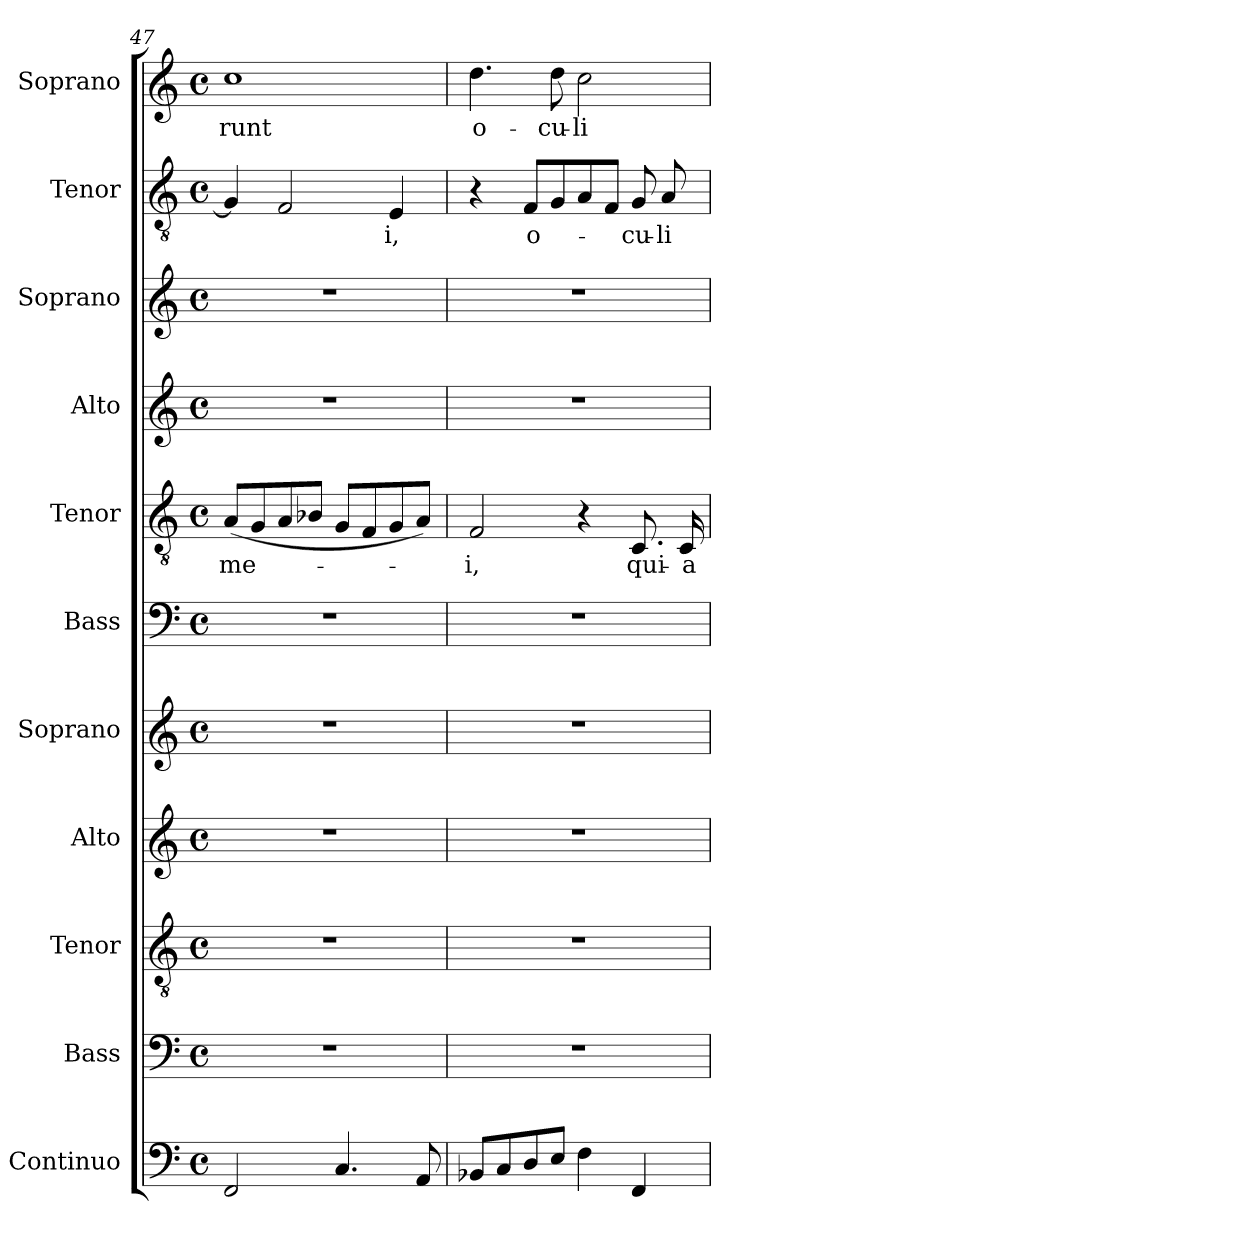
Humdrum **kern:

**kern	**kern	**kern	**kern	**kern	**kern	**kern	**text	**kern	**kern	**kern	**text	**kern	**text
*part11	*part10	*part9	*part8	*part7	*part6	*part5	*part5	*part4	*part3	*part2	*part2	*part1	*part1
*staff11	*staff10	*staff9	*staff8	*staff7	*staff6	*staff5	*staff5	*staff4	*staff3	*staff2	*staff2	*staff1	*staff1
*I"Continuo	*I"Bass	*I"Tenor	*I"Alto	*I"Soprano	*I"Bass	*I"Tenor	*	*I"Alto	*I"Soprano	*I"Tenor	*	*I"Soprano	*
*I'Cont.	*I'B.	*I'T.	*I'A.	*I'S.	*I'B.	*I'T.	*	*I'A.	*I'S.	*I'T.	*	*I'S.	*
*clefF4	*clefF4	*clefGv2	*clefG2	*clefG2	*clefF4	*clefGv2	*	*clefG2	*clefG2	*clefGv2	*	*clefG2	*
*	*	*ITrd7c12	*	*	*	*ITrd7c12	*	*	*	*ITrd7c12	*	*	*
*k[]	*k[]	*k[]	*k[]	*k[]	*k[]	*k[]	*	*k[]	*k[]	*k[]	*	*k[]	*
*C:	*C:	*C:	*C:	*C:	*C:	*C:	*	*C:	*C:	*C:	*	*C:	*
*M4/4	*M4/4	*M4/4	*M4/4	*M4/4	*M4/4	*M4/4	*	*M4/4	*M4/4	*M4/4	*	*M4/4	*
*met(c)	*met(c)	*met(c)	*met(c)	*met(c)	*met(c)	*met(c)	*	*met(c)	*met(c)	*met(c)	*	*met(c)	*
=47	=47	=47	=47	=47	=47	=47	=47	=47	=47	=47	=47	=47	=47
!	!	!	!	!	!	!	!LO:LY:b:color=#000000	!	!	!	!	!	!
!	!	!	!	!	!	!	!	!	!	!	!	!	!LO:LY:b:color=#000000
2FFi/	1r	1r	1r	1r	1r	(8AAi/L	me-	1r	1r	4GGi/]	.	1cci	-runt
.	.	.	.	.	.	8GGi/	.	.	.	.	.	.	.
.	.	.	.	.	.	8AAi/	.	.	.	2FFi/	.	.	.
.	.	.	.	.	.	8BB-Xi/J	.	.	.	.	.	.	.
4.Ci/	.	.	.	.	.	8GGi/L	.	.	.	.	.	.	.
.	.	.	.	.	.	8FFi/	.	.	.	.	.	.	.
!	!	!	!	!	!	!	!	!	!	!	!LO:LY:b:color=#000000	!	!
.	.	.	.	.	.	8GGi/	.	.	.	4EEi/	-i,	.	.
8AAi/	.	.	.	.	.	8AAi/J)	.	.	.	.	.	.	.
=48	=48	=48	=48	=48	=48	=48	=48	=48	=48	=48	=48	=48	=48
!	!	!	!	!	!	!	!LO:LY:b:color=#000000	!	!	!	!	!	!
!	!	!	!	!	!	!	!	!	!	!	!	!	!LO:LY:b:color=#000000
8BB-Xi/L	1r	1r	1r	1r	1r	2FFi/	-i,	1r	1r	4r	.	4.ddi\	o-
8Ci/	.	.	.	.	.	.	.	.	.	.	.	.	.
!	!	!	!	!	!	!	!	!	!	!	!LO:LY:b:color=#000000	!	!
8Di/	.	.	.	.	.	.	.	.	.	8FFi/L	o-	.	.
!	!	!	!	!	!	!	!	!	!	!	!	!	!LO:LY:b:color=#000000
8Ei/J	.	.	.	.	.	.	.	.	.	8GGi/	.	8ddi\	-cu-
!	!	!	!	!	!	!	!	!	!	!	!	!	!LO:LY:b:color=#000000
4Fi\	.	.	.	.	.	4r	.	.	.	8AAi/	.	2cci\	-li
.	.	.	.	.	.	.	.	.	.	8FFi/J	.	.	.
!	!	!	!	!	!	!	!LO:LY:b:color=#000000	!	!	!	!	!	!
!	!	!	!	!	!	!	!	!	!	!	!LO:LY:b:color=#000000	!	!
4FFi/	.	.	.	.	.	8.CCi/	qui-	.	.	8GGi/	-cu-	.	.
!	!	!	!	!	!	!	!	!	!	!	!LO:LY:b:color=#000000	!	!
.	.	.	.	.	.	.	.	.	.	8AAi/	-li	.	.
!	!	!	!	!	!	!	!LO:LY:b:color=#000000	!	!	!	!	!	!
.	.	.	.	.	.	16CCi/	-a	.	.	.	.	.	.
=	=	=	=	=	=	=	=	=	=	=	=	=	=
*-	*-	*-	*-	*-	*-	*-	*-	*-	*-	*-	*-	*-	*-
